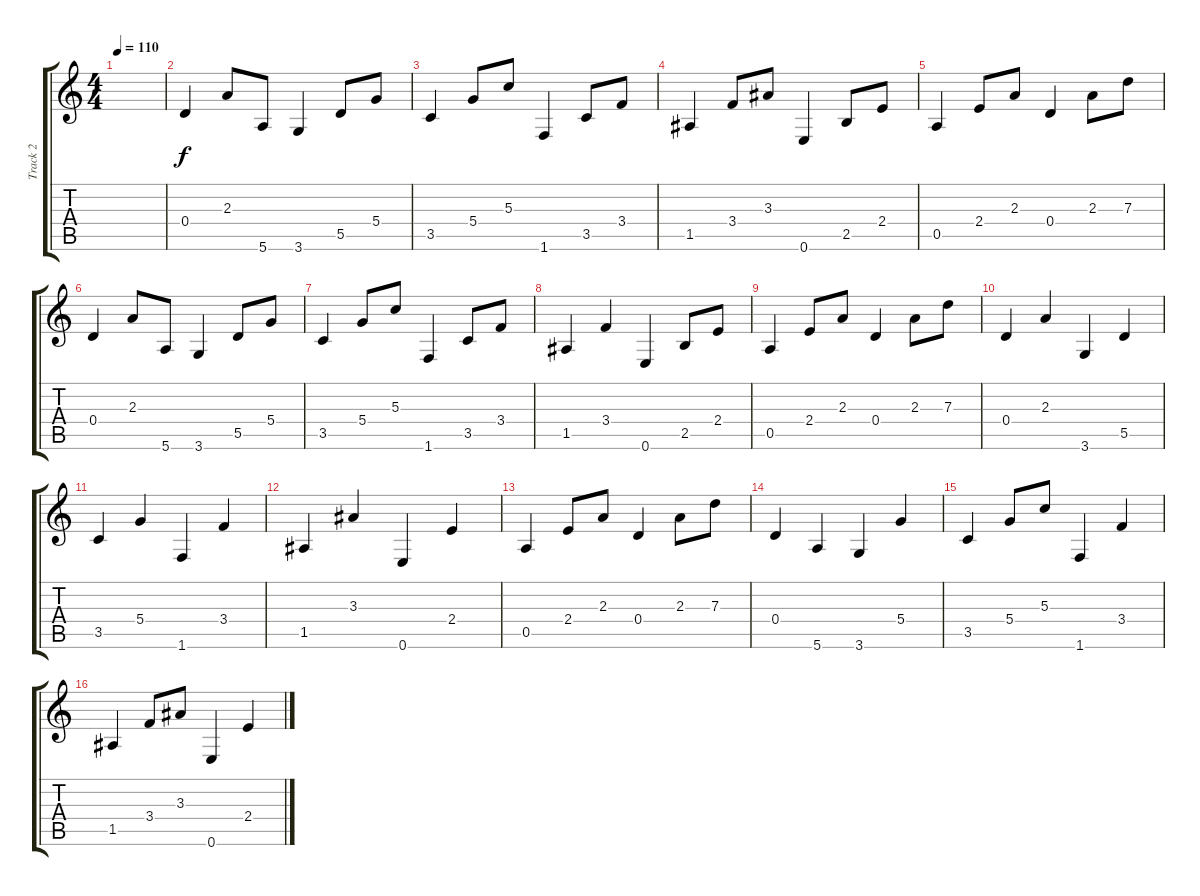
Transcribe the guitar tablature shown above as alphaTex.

\track ("Track 2" "Track 2") {instrument electricbassfinger}
\staff {score tabs}
\tuning (E4 B3 G3 D3 A2 E2) {hide}
\ts (4 4)
\tempo 110
\clef g2
\ks c
|
0.4.4 2.3.8 5.6.8 3.6.4 5.5.8 5.4.8 |
3.5.4 5.4.8 5.3.8 1.6.4 3.5.8 3.4.8 |
1.5.4 3.4.8 3.3.8 0.6.4 2.5.8 2.4.8 |
0.5.4 2.4.8 2.3.8 0.4.4 2.3.8 7.3.8 |
0.4.4 2.3.8 5.6.8 3.6.4 5.5.8 5.4.8 |
3.5.4 5.4.8 5.3.8 1.6.4 3.5.8 3.4.8 |
1.5.4 3.4.4 0.6.4 2.5.8 2.4.8 |
0.5.4 2.4.8 2.3.8 0.4.4 2.3.8 7.3.8 |
0.4.4 2.3.4 3.6.4 5.5.4 |
3.5.4 5.4.4 1.6.4 3.4.4 |
1.5.4 3.3.4 0.6.4 2.4.4 |
0.5.4 2.4.8 2.3.8 0.4.4 2.3.8 7.3.8 |
0.4.4 5.6.4 3.6.4 5.4.4 |
3.5.4 5.4.8 5.3.8 1.6.4 3.4.4 |
1.5.4 3.4.8 3.3.8 0.6.4 2.4.4
